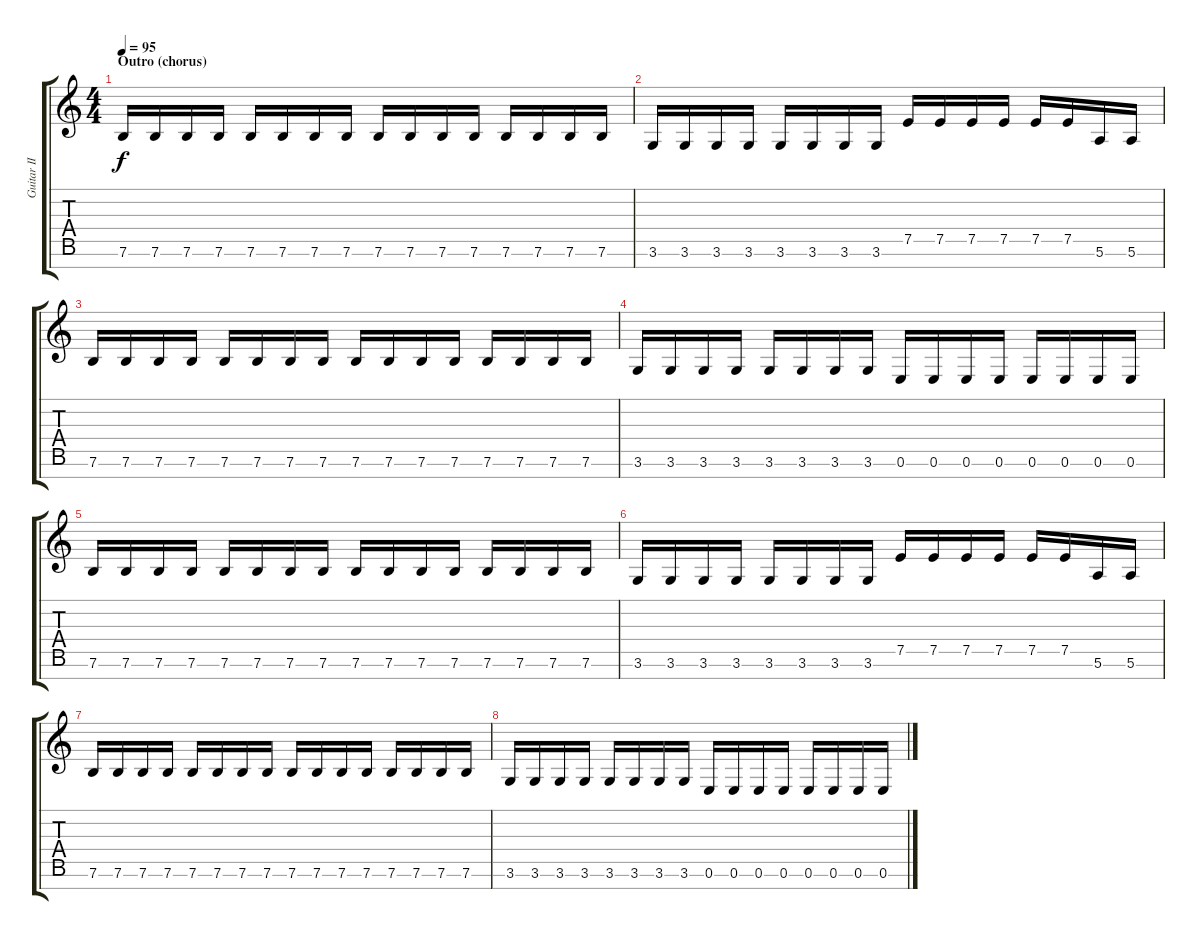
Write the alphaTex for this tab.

\track ("Guitar II" "Guitar II") {instrument distortionguitar}
\staff {score tabs}
\tuning (E4 B3 G3 D3 A2 E2 B1) {hide}
\ts (4 4)
\section ("" "Outro (chorus)")
\tempo 95
\clef g2
\ks c
7.6.16{dy f} 7.6.16 7.6.16 7.6.16 7.6.16 7.6.16 7.6.16 7.6.16 7.6.16 7.6.16 7.6.16 7.6.16 7.6.16 7.6.16 7.6.16 7.6.16 |
3.6.16 3.6.16 3.6.16 3.6.16 3.6.16 3.6.16 3.6.16 3.6.16 7.5.16 7.5.16 7.5.16 7.5.16 7.5.16 7.5.16 5.6.16 5.6.16 |
7.6.16 7.6.16 7.6.16 7.6.16 7.6.16 7.6.16 7.6.16 7.6.16 7.6.16 7.6.16 7.6.16 7.6.16 7.6.16 7.6.16 7.6.16 7.6.16 |
3.6.16 3.6.16 3.6.16 3.6.16 3.6.16 3.6.16 3.6.16 3.6.16 0.6.16 0.6.16 0.6.16 0.6.16 0.6.16 0.6.16 0.6.16 0.6.16 |
7.6.16 7.6.16 7.6.16 7.6.16 7.6.16 7.6.16 7.6.16 7.6.16 7.6.16 7.6.16 7.6.16 7.6.16 7.6.16 7.6.16 7.6.16 7.6.16 |
3.6.16 3.6.16 3.6.16 3.6.16 3.6.16 3.6.16 3.6.16 3.6.16 7.5.16 7.5.16 7.5.16 7.5.16 7.5.16 7.5.16 5.6.16 5.6.16 |
7.6.16 7.6.16 7.6.16 7.6.16 7.6.16 7.6.16 7.6.16 7.6.16 7.6.16 7.6.16 7.6.16 7.6.16 7.6.16 7.6.16 7.6.16 7.6.16 |
3.6.16 3.6.16 3.6.16 3.6.16 3.6.16 3.6.16 3.6.16 3.6.16 0.6.16 0.6.16 0.6.16 0.6.16 0.6.16 0.6.16 0.6.16 0.6.16
